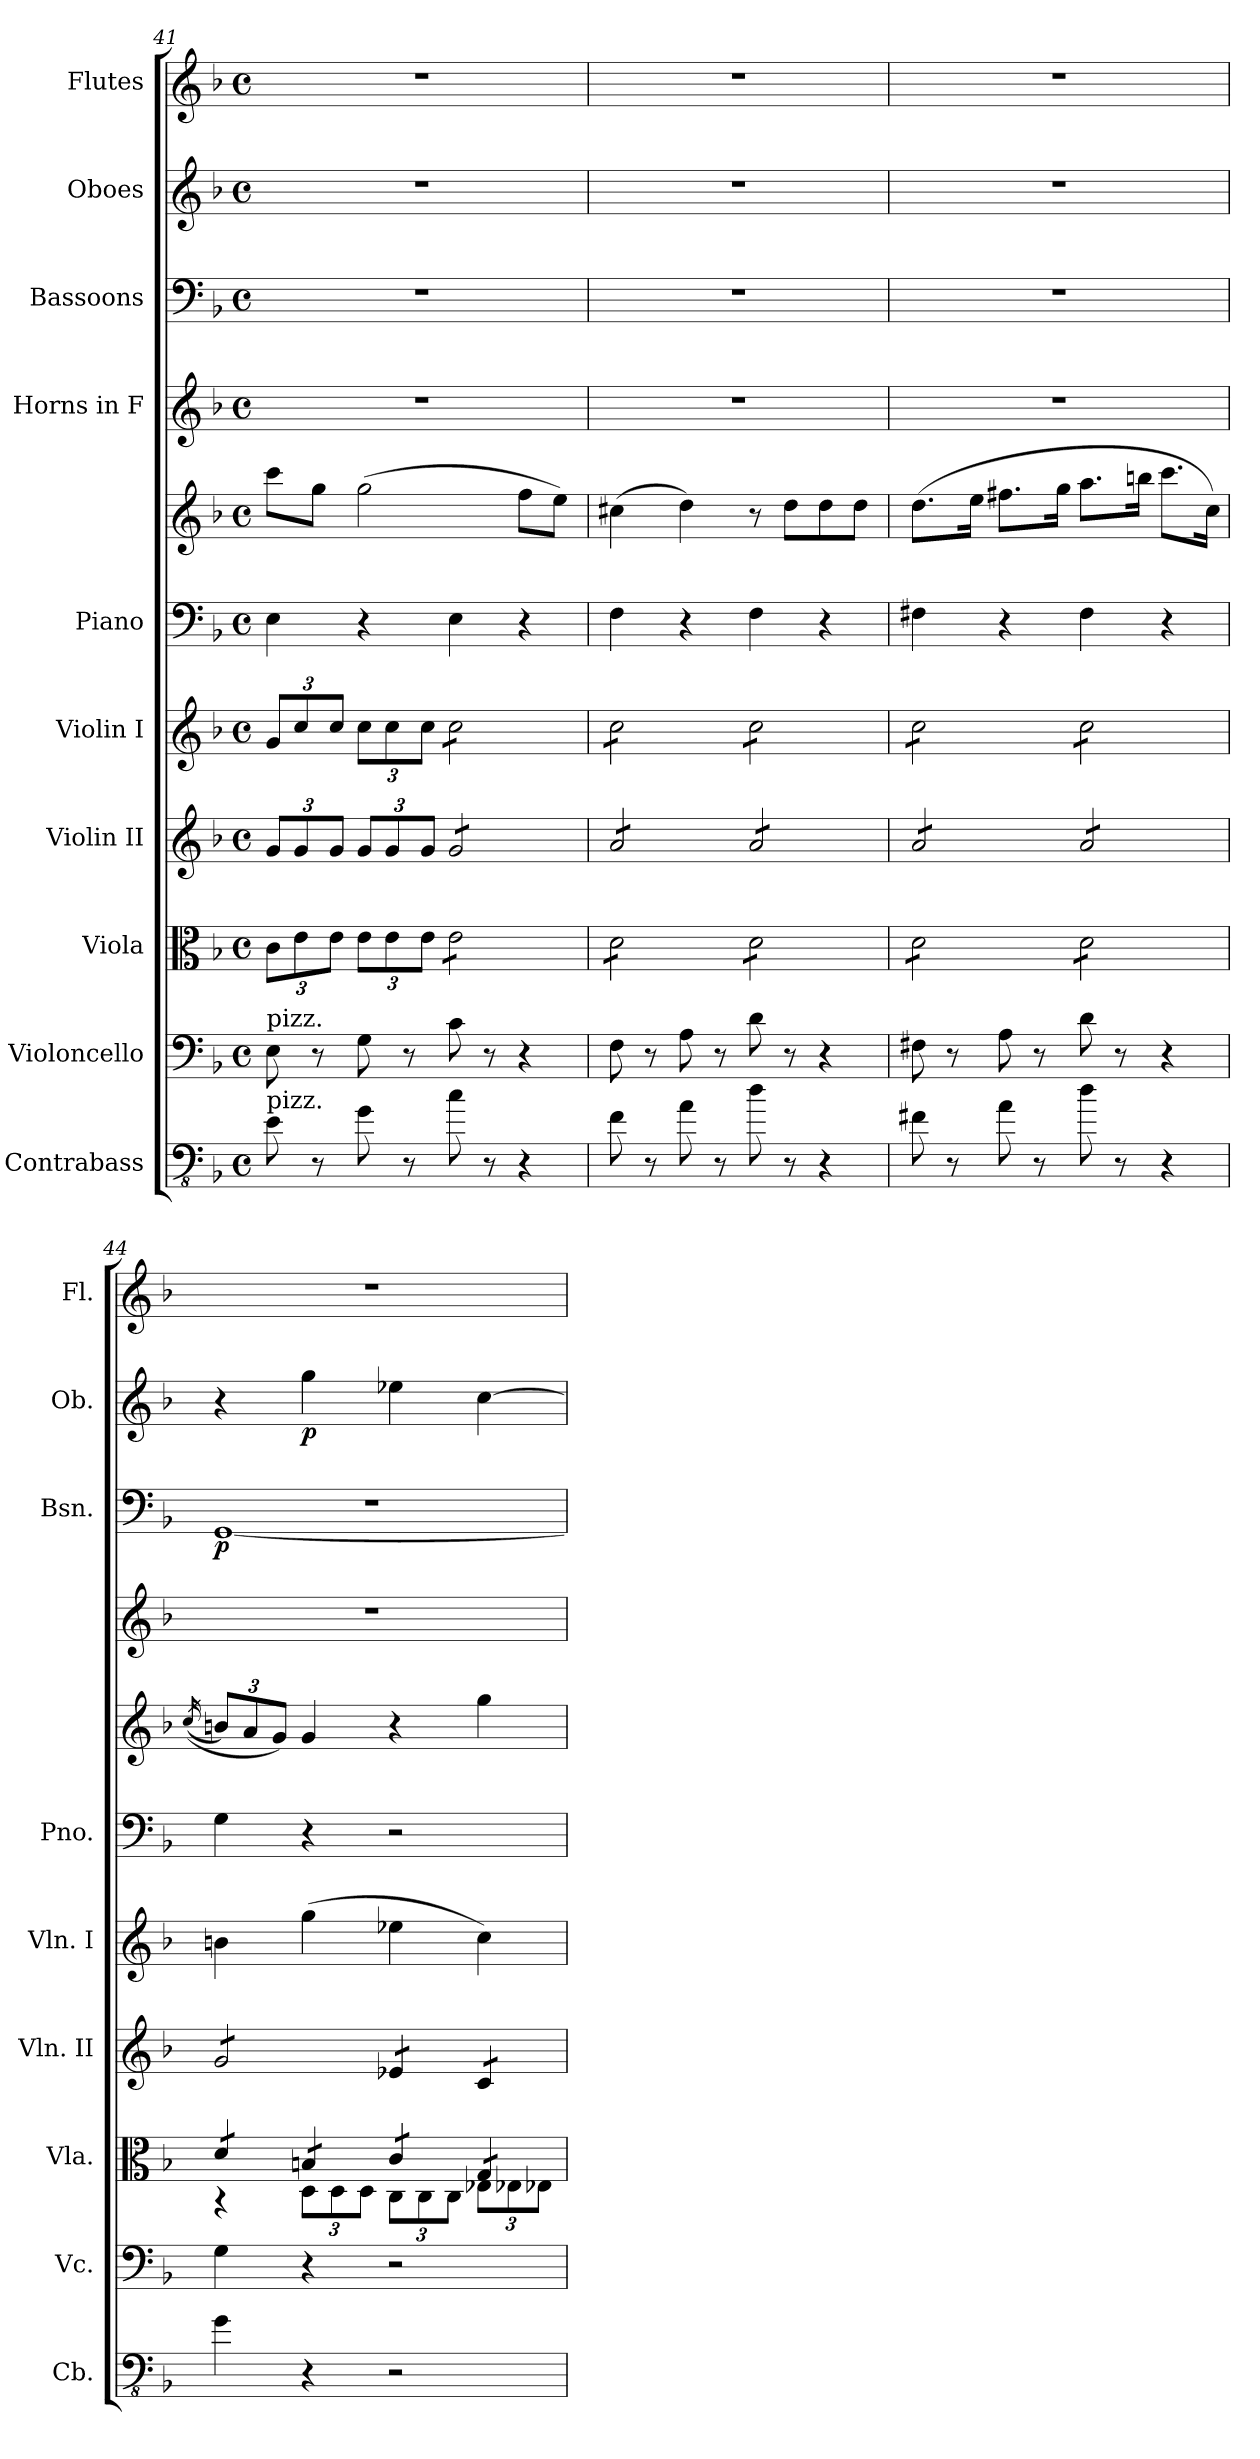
**kern	**kern	**kern	**kern	**kern	**kern	**kern	**kern	**kern	**dynam	**kern	**dynam	**kern
*part10	*part9	*part8	*part7	*part6	*part5	*part5	*part4	*part3	*part3	*part2	*part2	*part1
*staff11	*staff10	*staff9	*staff8	*staff7	*staff6	*staff5	*staff4	*staff3	*staff3	*staff2	*staff2	*staff1
*I"Contrabass	*I"Violoncello	*I"Viola	*I"Violin II	*I"Violin I	*I"Piano	*	*I"Horns in F	*I"Bassoons	*	*I"Oboes	*	*I"Flutes
*I'Cb.	*I'Vc.	*I'Vla.	*I'Vln. II	*I'Vln. I	*I'Pno.	*	*	*I'Bsn.	*	*I'Ob.	*	*I'Fl.
!!LO:PB:g=z
*clefFv4	*clefF4	*clefC3	*clefG2	*clefG2	*clefF4	*clefG2	*clefG2	*clefF4	*	*clefG2	*	*clefG2
*ITrd7c12	*	*	*	*	*	*	*ITrd4c7	*	*	*	*	*
*k[b-]	*k[b-]	*k[b-]	*k[b-]	*k[b-]	*k[b-]	*k[b-]	*k[b-e-]	*k[b-]	*	*k[b-]	*	*k[b-]
*M4/4	*M4/4	*M4/4	*M4/4	*M4/4	*M4/4	*M4/4	*M4/4	*M4/4	*	*M4/4	*	*M4/4
*met(c)	*met(c)	*met(c)	*met(c)	*met(c)	*met(c)	*met(c)	*met(c)	*met(c)	*	*met(c)	*	*met(c)
*	*	*Xbrackettup	*Xbrackettup	*Xbrackettup	*	*	*	*	*	*	*	*
=41	=41	=41	=41	=41	=41	=41	=41	=41	=41	=41	=41	=41
!	!LO:TX:a:t=pizz.	!	!	!	!	!	!	!	!	!	!	!
!LO:TX:a:t=pizz.	!	!	!	!	!	!	!	!	!	!	!	!
8EE\	8E\	12c\L	12g/L	12g/L	4E\	8ccc\L	1r	1r	.	1r	.	1r
.	.	12e\	12g/	12cc/	.	.	.	.	.	.	.	.
8r	8r	.	.	.	.	8gg\J	.	.	.	.	.	.
.	.	12e\J	12g/J	12cc/J	.	.	.	.	.	.	.	.
8GG\	8G\	12e\L	12g/L	12cc\L	4r	(2gg\	.	.	.	.	.	.
.	.	12e\	12g/	12cc\	.	.	.	.	.	.	.	.
8r	8r	.	.	.	.	.	.	.	.	.	.	.
.	.	12e\J	12g/J	12cc\J	.	.	.	.	.	.	.	.
*	*	*tremolo	*	*	*	*	*	*	*	*	*	*
*	*	*	*tremolo	*	*	*	*	*	*	*	*	*
*	*	*	*	*tremolo	*	*	*	*	*	*	*	*
8C\	8c\	12e\L	12g/L	12cc\L	4E\	.	.	.	.	.	.	.
.	.	12e\	12g/	12cc\	.	.	.	.	.	.	.	.
8r	8r	.	.	.	.	.	.	.	.	.	.	.
.	.	12e\	12g/	12cc\	.	.	.	.	.	.	.	.
4r	4r	12e\	12g/	12cc\	4r	8ff\L	.	.	.	.	.	.
.	.	12e\	12g/	12cc\	.	.	.	.	.	.	.	.
.	.	.	.	.	.	8ee\J)	.	.	.	.	.	.
.	.	12e\J	12g/J	12cc\J	.	.	.	.	.	.	.	.
=42	=42	=42	=42	=42	=42	=42	=42	=42	=42	=42	=42	=42
8FF\	8F\	12d\L	12a/L	12cc\L	4F\	(4cc#X\	1r	1r	.	1r	.	1r
.	.	12d\	12a/	12cc\	.	.	.	.	.	.	.	.
8r	8r	.	.	.	.	.	.	.	.	.	.	.
.	.	12d\	12a/	12cc\	.	.	.	.	.	.	.	.
8AA\	8A\	12d\	12a/	12cc\	4r	4dd\)	.	.	.	.	.	.
.	.	12d\	12a/	12cc\	.	.	.	.	.	.	.	.
8r	8r	.	.	.	.	.	.	.	.	.	.	.
.	.	12d\J	12a/J	12cc\J	.	.	.	.	.	.	.	.
8D\	8d\	12d\L	12a/L	12cc\L	4F\	8r	.	.	.	.	.	.
.	.	12d\	12a/	12cc\	.	.	.	.	.	.	.	.
8r	8r	.	.	.	.	8dd\L	.	.	.	.	.	.
.	.	12d\	12a/	12cc\	.	.	.	.	.	.	.	.
4r	4r	12d\	12a/	12cc\	4r	8dd\	.	.	.	.	.	.
.	.	12d\	12a/	12cc\	.	.	.	.	.	.	.	.
.	.	.	.	.	.	8dd\J	.	.	.	.	.	.
.	.	12d\J	12a/J	12cc\J	.	.	.	.	.	.	.	.
=43	=43	=43	=43	=43	=43	=43	=43	=43	=43	=43	=43	=43
8FF#X\	8F#X\	12d\L	12a/L	12cc\L	4F#X\	(8.dd\L	1r	1r	.	1r	.	1r
.	.	12d\	12a/	12cc\	.	.	.	.	.	.	.	.
8r	8r	.	.	.	.	.	.	.	.	.	.	.
.	.	12d\	12a/	12cc\	.	.	.	.	.	.	.	.
.	.	.	.	.	.	16ee\Jk	.	.	.	.	.	.
8AA\	8A\	12d\	12a/	12cc\	4r	8.ff#X\L	.	.	.	.	.	.
.	.	12d\	12a/	12cc\	.	.	.	.	.	.	.	.
8r	8r	.	.	.	.	.	.	.	.	.	.	.
.	.	12d\J	12a/J	12cc\J	.	.	.	.	.	.	.	.
.	.	.	.	.	.	16gg\Jk	.	.	.	.	.	.
8D\	8d\	12d\L	12a/L	12cc\L	4F#\	8.aa\L	.	.	.	.	.	.
.	.	12d\	12a/	12cc\	.	.	.	.	.	.	.	.
8r	8r	.	.	.	.	.	.	.	.	.	.	.
.	.	12d\	12a/	12cc\	.	.	.	.	.	.	.	.
.	.	.	.	.	.	16bbn\Jk	.	.	.	.	.	.
4r	4r	12d\	12a/	12cc\	4r	8.ccc\L	.	.	.	.	.	.
.	.	12d\	12a/	12cc\	.	.	.	.	.	.	.	.
.	.	12d\J	12a/J	12cc\J	.	.	.	.	.	.	.	.
*	*	*	*	*Xtremolo	*	*	*	*	*	*	*	*
.	.	.	.	.	.	16cc\Jk)	.	.	.	.	.	.
=44	=44	=44	=44	=44	=44	=44	=44	=44	=44	=44	=44	=44
.	.	.	.	.	.	(>(16qcc/	.	.	.	.	.	.
*	*	*^	*	*	*	*	*	*	*	*	*	*
*	*	*	*	*	*	*	*Xbrackettup	*	*	*	*	*	*
*	*	*	*	*	*	*	*	*	*^	*	*	*	*
!	!	!	!	!	!	!	!	!	!	!	!LO:DY:b	!	!	!
4GG\	4G\	12d/L	4r	12g/L	4bn\	4G\	12bn/L)	1r	1r	[1GG	p	4r	.	1r
.	.	12d/	.	12g/	.	.	12a/	.	.	.	.	.	.	.
.	.	12d/J	.	12g/	.	.	12g/J)	.	.	.	.	.	.	.
!	!	!	!	!	!	!	!	!	!	!	!	!	!LO:DY:b	!
4r	4r	12Bn/L	12D\L	12g/	(4gg\	4r	4g/	.	.	.	.	4gg\	p	.
.	.	12Bn/	12D\	12g/	.	.	.	.	.	.	.	.	.	.
.	.	12Bn/J	12D\J	12g/J	.	.	.	.	.	.	.	.	.	.
2r	2r	12c/L	12C\L	12e-X/L	4ee-X\	2r	4r	.	.	.	.	4ee-X\	.	.
.	.	12c/	12C\	12e-X/	.	.	.	.	.	.	.	.	.	.
.	.	12c/J	12C\J	12e-X/J	.	.	.	.	.	.	.	.	.	.
.	.	12G/L	12E-X\L	12c/L	4cc\)	.	4gg\	.	.	.	.	[4cc\	.	.
.	.	12G/	12E-X\	12c/	.	.	.	.	.	.	.	.	.	.
.	.	12G/J	12E-X\J	12c/J	.	.	.	.	.	.	.	.	.	.
*	*	*	*	*Xtremolo	*	*	*	*	*	*	*	*	*	*
*	*	*Xtremolo	*	*	*	*	*	*	*	*	*	*	*	*
*	*	*v	*v	*	*	*	*	*	*v	*v	*	*	*	*
=	=	=	=	=	=	=	=	=	=	=	=	=
*-	*-	*-	*-	*-	*-	*-	*-	*-	*-	*-	*-	*-
